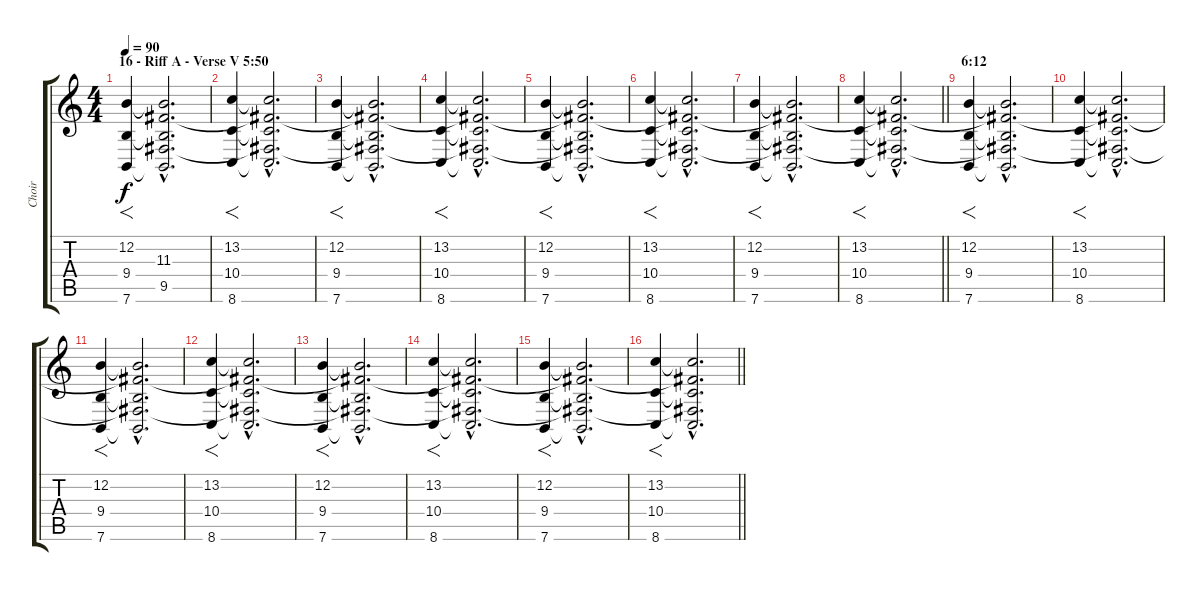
\track ("Choir" "Choir") {instrument choiraahs}
\staff {score tabs}
\tuning (E4 B3 G3 D3 A2 E2) {hide}
\ts (4 4)
\section ("" "16 - Riff A - Verse V 5:50")
\tempo 90
\clef g2
\ks c
(12.2 9.4 7.6).4{f dy f} (12.2{hac t} 11.3{hac} 9.4{hac t} 9.5{hac} 7.6{hac t}).2{d} |
(13.2 10.4 8.6).4{f} (13.2{hac t} 11.3{hac t} 10.4{hac t} 9.5{hac t} 8.6{hac t}).2{d} |
(12.2 9.4 7.6).4{f} (12.2{hac t} 11.3{hac t} 9.4{hac t} 9.5{hac t} 7.6{hac t}).2{d} |
(13.2 10.4 8.6).4{f} (13.2{hac t} 11.3{hac t} 10.4{hac t} 9.5{hac t} 8.6{hac t}).2{d} |
(12.2 9.4 7.6).4{f} (12.2{hac t} 11.3{hac t} 9.4{hac t} 9.5{hac t} 7.6{hac t}).2{d} |
(13.2 10.4 8.6).4{f} (13.2{hac t} 11.3{hac t} 10.4{hac t} 9.5{hac t} 8.6{hac t}).2{d} |
(12.2 9.4 7.6).4{f} (12.2{hac t} 11.3{hac t} 9.4{hac t} 9.5{hac t} 7.6{hac t}).2{d} |
\barLineRight lightlight
(13.2 10.4 8.6).4{f} (13.2{hac t} 11.3{hac t} 10.4{hac t} 9.5{hac t} 8.6{hac t}).2{d} |
\section ("" "6:12")
(12.2 9.4 7.6).4{f} (12.2{hac t} 11.3{hac t} 9.4{hac t} 9.5{hac t} 7.6{hac t}).2{d} |
(13.2 10.4 8.6).4{f} (13.2{hac t} 11.3{hac t} 10.4{hac t} 9.5{hac t} 8.6{hac t}).2{d} |
(12.2 9.4 7.6).4{f} (12.2{hac t} 11.3{hac t} 9.4{hac t} 9.5{hac t} 7.6{hac t}).2{d} |
(13.2 10.4 8.6).4{f} (13.2{hac t} 11.3{hac t} 10.4{hac t} 9.5{hac t} 8.6{hac t}).2{d} |
(12.2 9.4 7.6).4{f} (12.2{hac t} 11.3{hac t} 9.4{hac t} 9.5{hac t} 7.6{hac t}).2{d} |
(13.2 10.4 8.6).4{f} (13.2{hac t} 11.3{hac t} 10.4{hac t} 9.5{hac t} 8.6{hac t}).2{d} |
(12.2 9.4 7.6).4{f} (12.2{hac t} 11.3{hac t} 9.4{hac t} 9.5{hac t} 7.6{hac t}).2{d} |
\barLineRight lightlight
(13.2 10.4 8.6).4{f} (13.2{hac t} 11.3{hac t} 10.4{hac t} 9.5{hac t} 8.6{hac t}).2{d}
